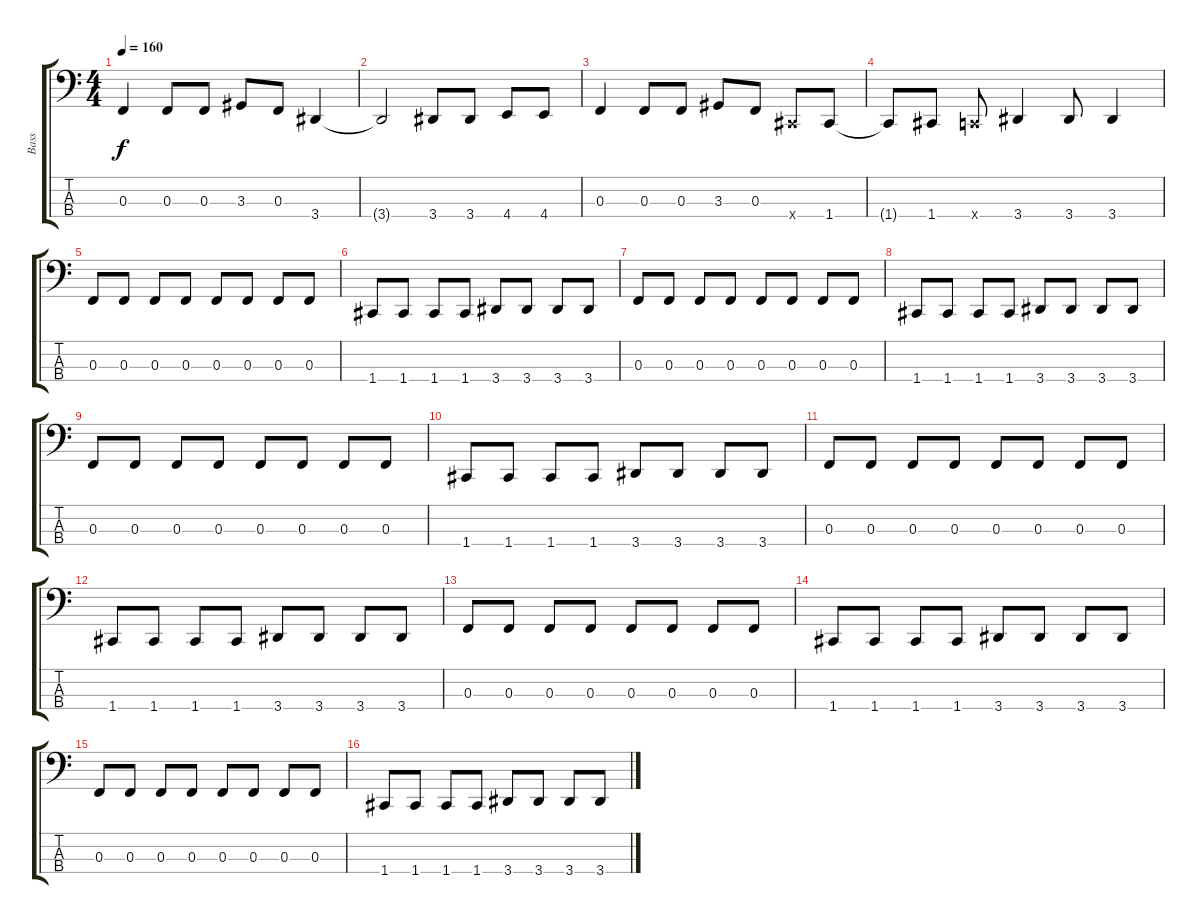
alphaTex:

\track ("Bass" "Bass") {instrument electricbassfinger}
\staff {score tabs}
\tuning (Eb2 Bb1 F1 C1) {hide}
\ts (4 4)
\tempo 160
\clef f4
\ks c
0.3.4{dy f} 0.3.8 0.3.8 3.3.8 0.3.8 3.4.4 |
3.4{t}.2 3.4.8 3.4.8 4.4.8 4.4.8 |
0.3.4 0.3.8 0.3.8 3.3.8 0.3.8 1.4{x}.8 1.4.8 |
1.4{t}.8 1.4.8 0.4{x}.8 3.4.4 3.4.8 3.4.4 |
0.3.8 0.3.8 0.3.8 0.3.8 0.3.8 0.3.8 0.3.8 0.3.8 |
1.4.8 1.4.8 1.4.8 1.4.8 3.4.8 3.4.8 3.4.8 3.4.8 |
0.3.8 0.3.8 0.3.8 0.3.8 0.3.8 0.3.8 0.3.8 0.3.8 |
1.4.8 1.4.8 1.4.8 1.4.8 3.4.8 3.4.8 3.4.8 3.4.8 |
0.3.8 0.3.8 0.3.8 0.3.8 0.3.8 0.3.8 0.3.8 0.3.8 |
1.4.8 1.4.8 1.4.8 1.4.8 3.4.8 3.4.8 3.4.8 3.4.8 |
0.3.8 0.3.8 0.3.8 0.3.8 0.3.8 0.3.8 0.3.8 0.3.8 |
1.4.8 1.4.8 1.4.8 1.4.8 3.4.8 3.4.8 3.4.8 3.4.8 |
0.3.8 0.3.8 0.3.8 0.3.8 0.3.8 0.3.8 0.3.8 0.3.8 |
1.4.8 1.4.8 1.4.8 1.4.8 3.4.8 3.4.8 3.4.8 3.4.8 |
0.3.8 0.3.8 0.3.8 0.3.8 0.3.8 0.3.8 0.3.8 0.3.8 |
1.4.8 1.4.8 1.4.8 1.4.8 3.4.8 3.4.8 3.4.8 3.4.8
